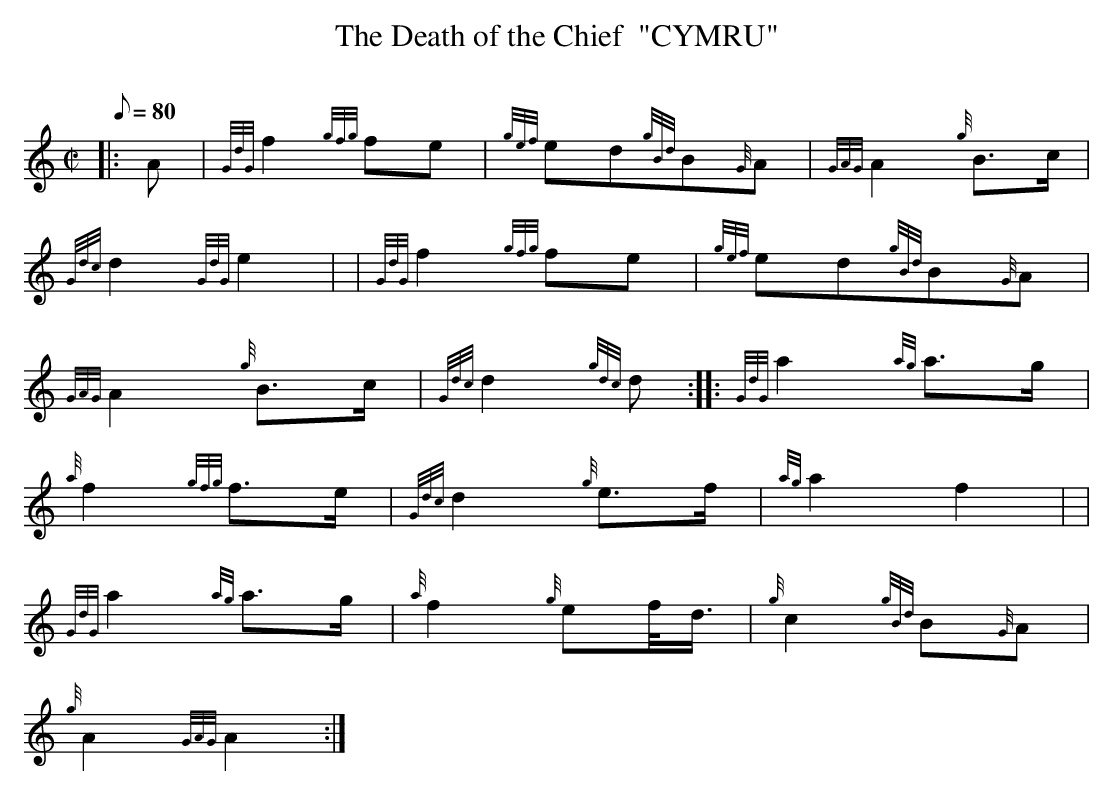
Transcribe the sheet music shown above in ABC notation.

X:1
T:The Death of the Chief  "CYMRU"
M:C|
L:1/8
Q:80
C:
K:HP
|: A | \
{GdG}f2{gfg}fe | \
{gef}ed{gBd}B{G}A | \
{GAG}A2{g}B3/2c/2 |
{Gdc}d2{GdG}e2 | | \
{GdG}f2{gfg}fe | \
{gef}ed{gBd}B{G}A |
{GAG}A2{g}B3/2c/2 | \
{Gdc}d2{gdc}d :: \
{GdG}a2{ag}a3/2g/2 |
{a}f2{gfg}f3/2e/2 | \
{Gdc}d2{g}e3/2f/2 | \
{ag}a2f2| |
{GdG}a2{ag}a3/2g/2 | \
{a}f2{g}ef/4d3/4 | \
{g}c2{gBd}B{G}A |
{g}A2{GAG}A2 :|
